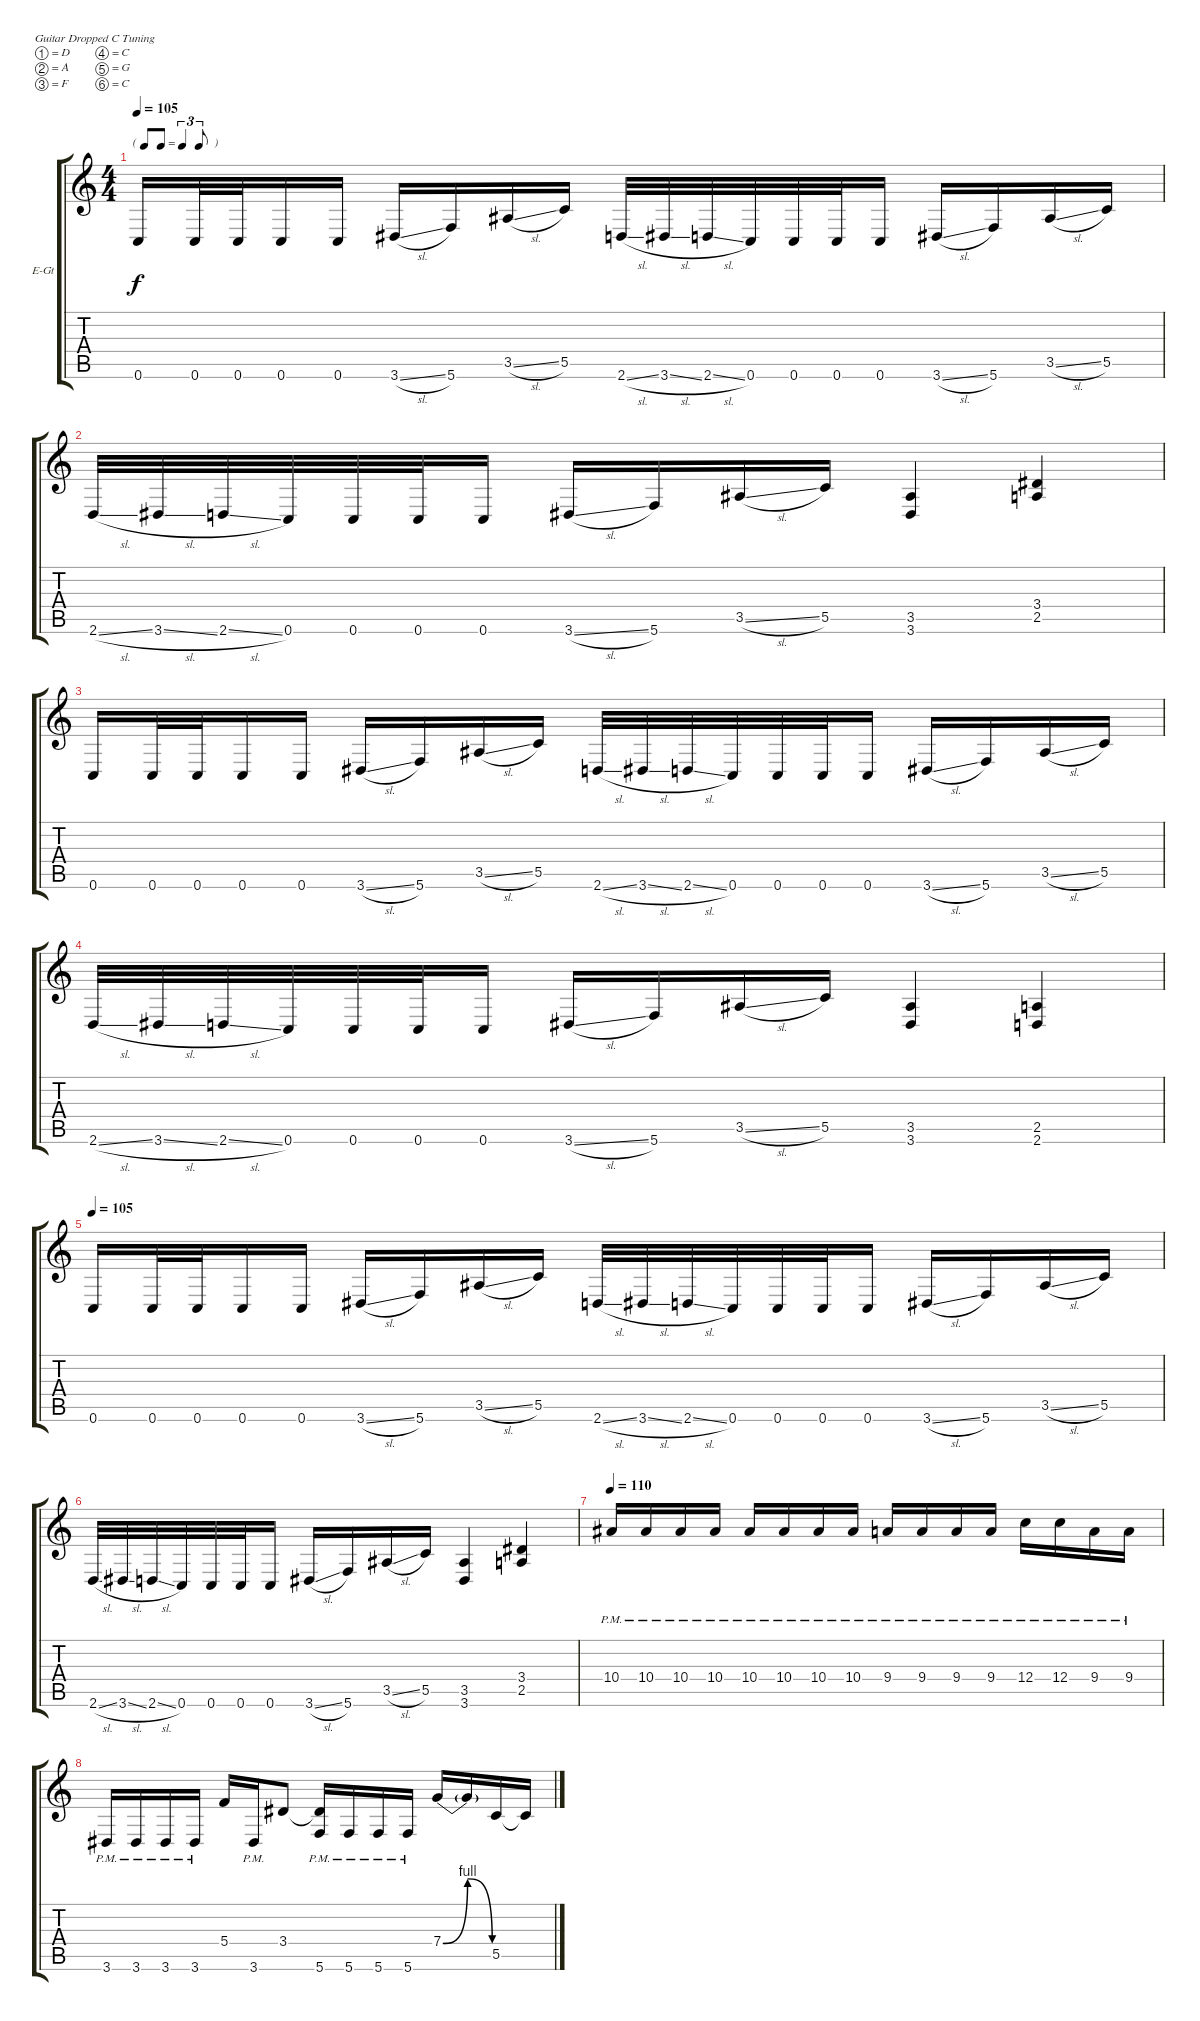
\bracketExtendMode groupsimilarinstruments
\firstSystemTrackNameOrientation horizontal
\otherSystemsTrackNameOrientation horizontal
\track ("Track 1" "E-Gt") {instrument distortionguitar}
\staff {score tabs}
\tuning (D4 A3 F3 C3 G2 C2)
\ts (4 4)
\tf triplet8th
\tempo 105
\clef g2
\ks c
0.6.16{dy f} 0.6.32 0.6.32 0.6.16 0.6.16 3.6{sl}.16 5.6.16 3.5{sl}.16 5.5.16 2.6{sl}.32 3.6{sl}.32 2.6{sl}.32 0.6.32 0.6.32 0.6.32 0.6.16 3.6{sl}.16 5.6.16 3.5{sl}.16 5.5.16 |
2.6{sl}.32 3.6{sl}.32 2.6{sl}.32 0.6.32 0.6.32 0.6.32 0.6.16 3.6{sl}.16 5.6.16 3.5{sl}.16 5.5.16 (3.5 3.6).4 (3.4 2.5).4 |
0.6.16 0.6.32 0.6.32 0.6.16 0.6.16 3.6{sl}.16 5.6.16 3.5{sl}.16 5.5.16 2.6{sl}.32 3.6{sl}.32 2.6{sl}.32 0.6.32 0.6.32 0.6.32 0.6.16 3.6{sl}.16 5.6.16 3.5{sl}.16 5.5.16 |
2.6{sl}.32 3.6{sl}.32 2.6{sl}.32 0.6.32 0.6.32 0.6.32 0.6.16 3.6{sl}.16 5.6.16 3.5{sl}.16 5.5.16 (3.5 3.6).4 (2.5 2.6).4 |
\tempo 105
0.6.16 0.6.32 0.6.32 0.6.16 0.6.16 3.6{sl}.16 5.6.16 3.5{sl}.16 5.5.16 2.6{sl}.32 3.6{sl}.32 2.6{sl}.32 0.6.32 0.6.32 0.6.32 0.6.16 3.6{sl}.16 5.6.16 3.5{sl}.16 5.5.16 |
2.6{sl}.32 3.6{sl}.32 2.6{sl}.32 0.6.32 0.6.32 0.6.32 0.6.16 3.6{sl}.16 5.6.16 3.5{sl}.16 5.5.16 (3.5 3.6).4 (3.4 2.5).4 |
\tempo 110
10.4{pm}.16 10.4{pm}.16 10.4{pm}.16 10.4{pm}.16 10.4{pm}.16 10.4{pm}.16 10.4{pm}.16 10.4{pm}.16 9.4{pm}.16 9.4{pm}.16 9.4{pm}.16 9.4{pm}.16 12.4{pm}.16 12.4{pm}.16 9.4{pm}.16 9.4{pm}.16 |
3.6{pm}.16 3.6{pm}.16 3.6{pm}.16 3.6{pm}.16 5.4.16 3.6{pm}.16 3.4.8 (3.4{t} 5.6{pm}).16 5.6{pm}.16 5.6{pm}.16 5.6{pm}.16 7.4{be (bendrelease 0 0 10.2 4 20.4 4 30 0)}.16 7.4{t}.16 5.5.16 5.5{t}.16
